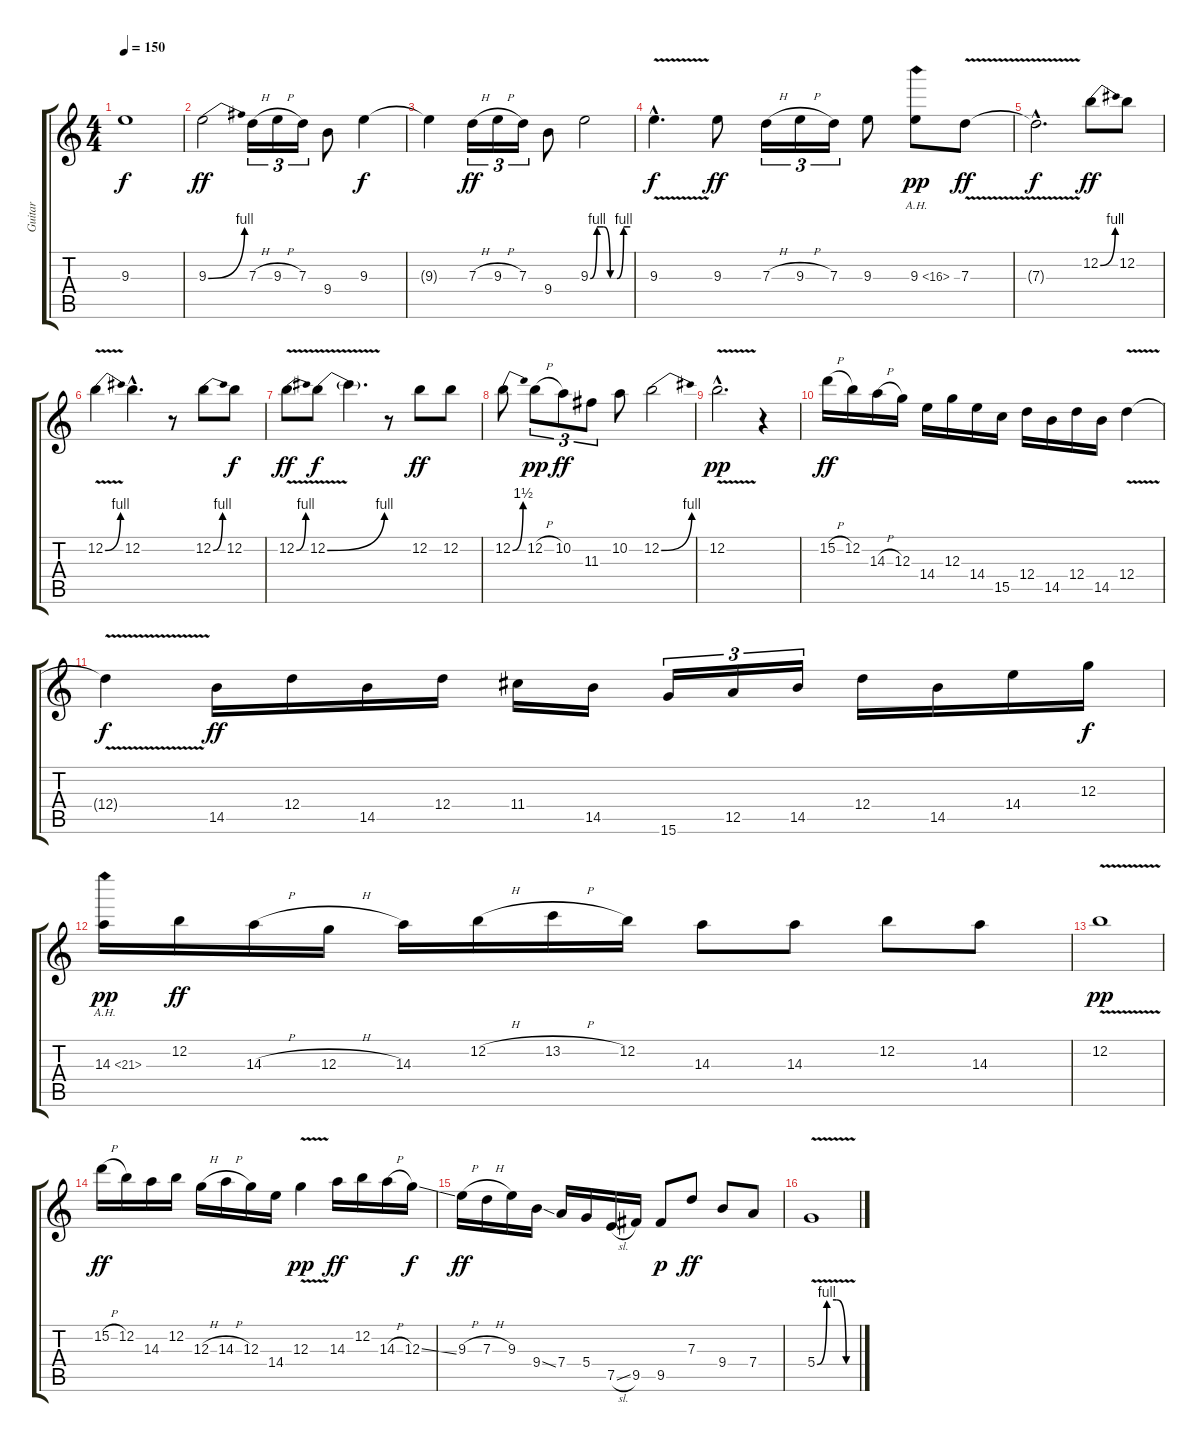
\track ("Guitar" "Guitar") {instrument overdrivenguitar}
\staff {score tabs}
\tuning (E4 B3 G3 D3 A2 E2) {hide}
\ts (4 4)
\tempo 150
\clef g2
\ks c
9.3{t}.1{dy f} |
9.3{be (bend 0 0 60 4)}.2{dy ff} 7.3{h}.16{tu (3 2)} 9.3{h}.16{tu (3 2)} 7.3.16{tu (3 2)} 9.4.8 9.3.4{dy f} |
9.3{t}.4 7.3{h}.16{tu (3 2) dy ff} 9.3{h}.16{tu (3 2)} 7.3.16{tu (3 2)} 9.4.8 9.3{be (custom 0 0 10 4 20 4 30 0 40 0 50 4 60 4)}.2 |
9.3{v hac}.4{d dy f} 9.3.8{dy ff} 7.3{h}.16{tu (3 2)} 9.3{h}.16{tu (3 2)} 7.3.16{tu (3 2)} 9.3.8 9.3{ah 7}.8{dy pp} 7.3{v}.8{dy ff} |
7.3{hac t}.2{d dy f} 12.2{be (bend 0 0 60 4)}.8{dy ff} 12.2.8 |
12.2{be (bend 0 0 60 4) v}.4 12.2{hac}.4{d} r.8 12.2{be (bend 0 0 60 4)}.8 12.2.8{dy f} |
12.2{be (bend 0 0 60 4) v}.8{dy ff} 12.2{be (bend 0 0 60 4) v}.8{dy f} 12.2{t}.4{d} r.8 12.2.8{dy ff} 12.2.8 |
12.2{be (bend 0 0 60 6)}.8 12.2{h}.8{tu (3 2) dy pp} 10.2.8{tu (3 2) dy ff} 11.3.8{tu (3 2)} 10.2.8 12.2{be (bend 0 0 60 4)}.2 |
12.2{v hac}.2{d dy pp} r.4 |
15.2{h}.16{dy ff} 12.2.16 14.3{h}.16 12.3.16 14.4.16 12.3.16 14.4.16 15.5.16 12.4.16 14.5.16 12.4.16 14.5.16 12.4{v}.4 |
12.4{t}.4{dy f} 14.5.16{dy ff} 12.4.16 14.5.16 12.4.16 11.4.16 14.5.16 15.6.16{tu (3 2)} 12.5.16{tu (3 2)} 14.5.16{tu (3 2)} 12.4.16 14.5.16 14.4.16 12.3.16{dy f} |
14.3{ah 7}.16{dy pp} 12.2.16{dy ff} 14.3{h}.16 12.3{h}.16 14.3.16 12.2{h}.16 13.2{h}.16 12.2.16 14.3.8 14.3.8 12.2.8 14.3.8 |
12.2{v}.1{dy pp} |
15.2{h}.16{dy ff} 12.2.16 14.3.16 12.2.16 12.3{h}.16 14.3{h}.16 12.3.16 14.4.16 12.3{v}.4{dy pp} 14.3.16{dy ff} 12.2.16 14.3{h}.16 12.3{ss}.16{dy f} |
9.3{h}.16{dy ff} 7.3{h}.16 9.3.16 9.4{ss}.16 7.4.16 5.4.16 7.5{sl}.16 9.5.16 9.5.8{dy p} 7.3.8{dy ff} 9.4.8 7.4.8 |
5.4{be (custom 0 0 15 4 30 4 45 0 60 0) v}.1
